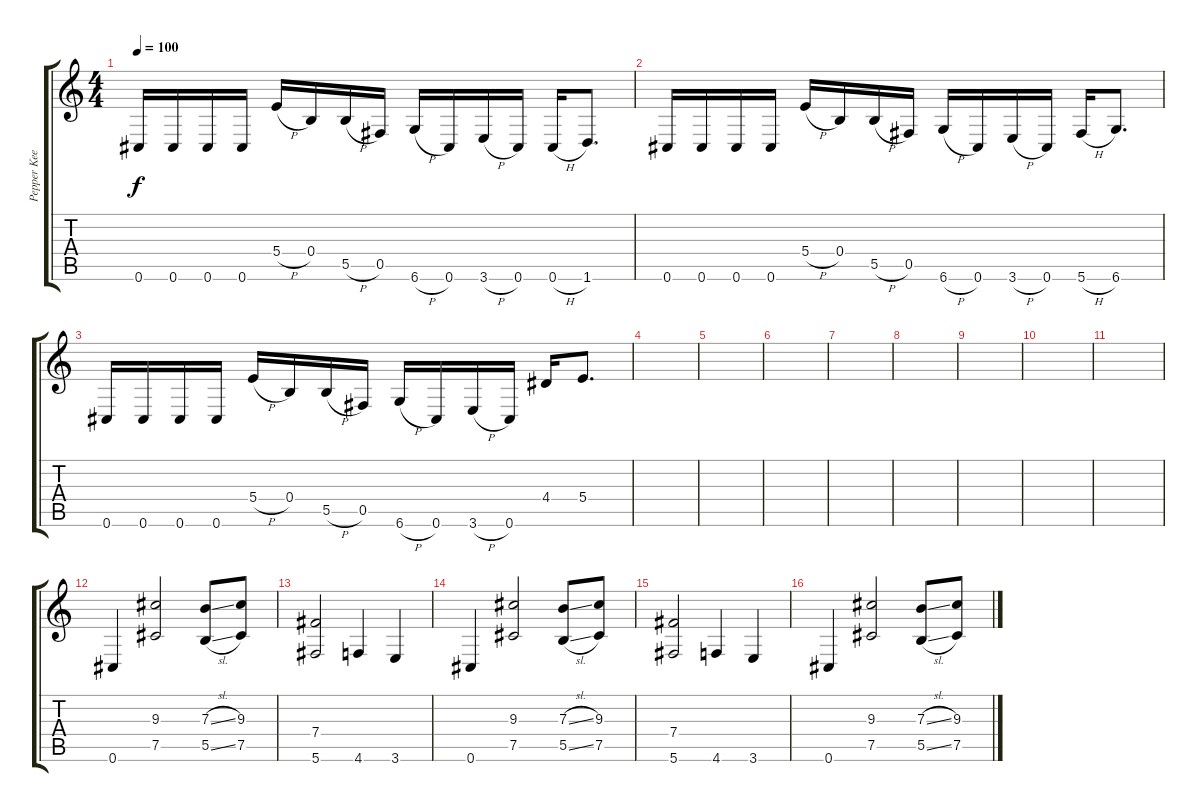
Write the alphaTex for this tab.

\track ("Pepper Keenan" "Pepper Kee") {instrument overdrivenguitar}
\staff {score tabs}
\tuning (Db4 Ab3 E3 B2 Gb2 Db2) {hide}
\ts (4 4)
\tempo 100
\clef g2
\ks c
0.6.16{dy f} 0.6.16 0.6.16 0.6.16 5.4{h}.16 0.4.16 5.5{h}.16 0.5.16 6.6{h}.16 0.6.16 3.6{h}.16 0.6.16 0.6{h}.16 1.6.8{d} |
0.6.16 0.6.16 0.6.16 0.6.16 5.4{h}.16 0.4.16 5.5{h}.16 0.5.16 6.6{h}.16 0.6.16 3.6{h}.16 0.6.16 5.6{h}.16 6.6.8{d} |
0.6.16 0.6.16 0.6.16 0.6.16 5.4{h}.16 0.4.16 5.5{h}.16 0.5.16 6.6{h}.16 0.6.16 3.6{h}.16 0.6.16 4.4.16 5.4.8{d} |
|
|
|
|
|
|
|
|
0.6.4 (9.3 7.5).2 (7.3{sl} 5.5{sl}).8 (9.3 7.5).8 |
(7.4 5.6).2 4.6.4 3.6.4 |
0.6.4 (9.3 7.5).2 (7.3{sl} 5.5{sl}).8 (9.3 7.5).8 |
(7.4 5.6).2 4.6.4 3.6.4 |
0.6.4 (9.3 7.5).2 (7.3{sl} 5.5{sl}).8 (9.3 7.5).8
